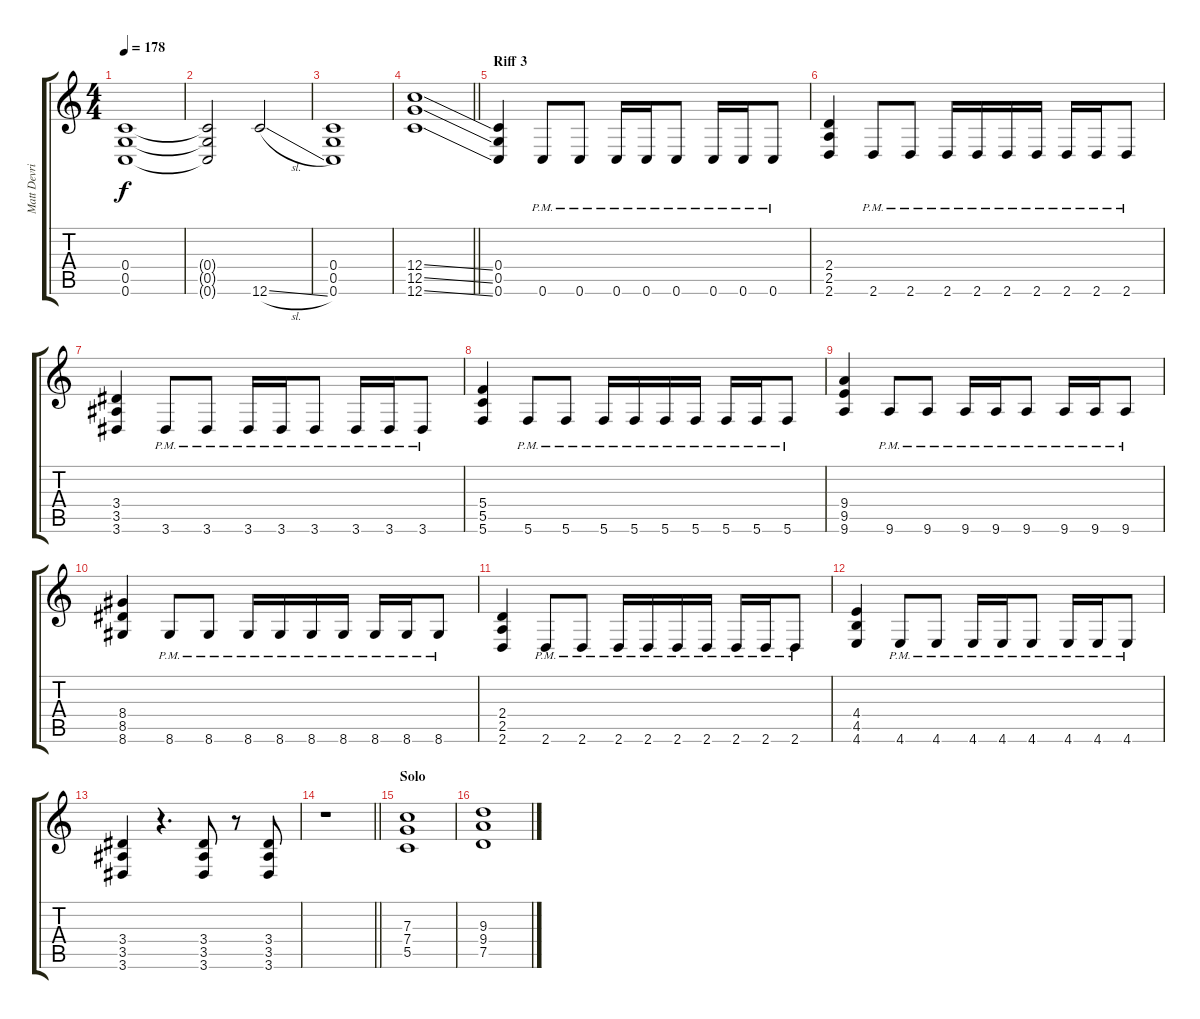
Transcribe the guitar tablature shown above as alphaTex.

\track ("Matt Devries" "Matt Devri") {instrument overdrivenguitar}
\staff {score tabs}
\tuning (D4 A3 F3 C3 G2 C2) {hide}
\ts (4 4)
\tempo 178
\clef g2
\ks c
(0.4 0.5 0.6).1{dy f} |
(0.4{t} 0.5{t} 0.6{t}).2 12.6{sl}.2 |
(0.4 0.5 0.6).1 |
\barLineRight lightlight
(12.4{ss} 12.5{ss} 12.6{ss}).1 |
\section ("" "Riff 3")
(0.4 0.5 0.6).4{volume 13} 0.6{pm}.8 0.6{pm}.8 0.6{pm}.16 0.6{pm}.16 0.6{pm}.8 0.6{pm}.16 0.6{pm}.16 0.6{pm}.8 |
(2.4 2.5 2.6).4 2.6{pm}.8 2.6{pm}.8 2.6{pm}.16 2.6{pm}.16 2.6{pm}.16 2.6{pm}.16 2.6{pm}.16 2.6{pm}.16 2.6{pm}.8 |
(3.4 3.5 3.6).4 3.6{pm}.8 3.6{pm}.8 3.6{pm}.16 3.6{pm}.16 3.6{pm}.8 3.6{pm}.16 3.6{pm}.16 3.6{pm}.8 |
(5.4 5.5 5.6).4 5.6{pm}.8 5.6{pm}.8 5.6{pm}.16 5.6{pm}.16 5.6{pm}.16 5.6{pm}.16 5.6{pm}.16 5.6{pm}.16 5.6{pm}.8 |
(9.4 9.5 9.6).4 9.6{pm}.8 9.6{pm}.8 9.6{pm}.16 9.6{pm}.16 9.6{pm}.8 9.6{pm}.16 9.6{pm}.16 9.6{pm}.8 |
(8.4 8.5 8.6).4 8.6{pm}.8 8.6{pm}.8 8.6{pm}.16 8.6{pm}.16 8.6{pm}.16 8.6{pm}.16 8.6{pm}.16 8.6{pm}.16 8.6{pm}.8 |
(2.4 2.5 2.6).4 2.6{pm}.8 2.6{pm}.8 2.6{pm}.16 2.6{pm}.16 2.6{pm}.16 2.6{pm}.16 2.6{pm}.16 2.6{pm}.16 2.6{pm}.8 |
(4.4 4.5 4.6).4 4.6{pm}.8 4.6{pm}.8 4.6{pm}.16 4.6{pm}.16 4.6{pm}.8 4.6{pm}.16 4.6{pm}.16 4.6{pm}.8 |
(3.4 3.5 3.6).4 r.4{d} (3.4 3.5 3.6).8 r.8 (3.4 3.5 3.6).8 |
\barLineRight lightlight
r.1 |
\section ("" "Solo")
(7.3 7.4 5.5).1 |
(9.3 9.4 7.5).1
